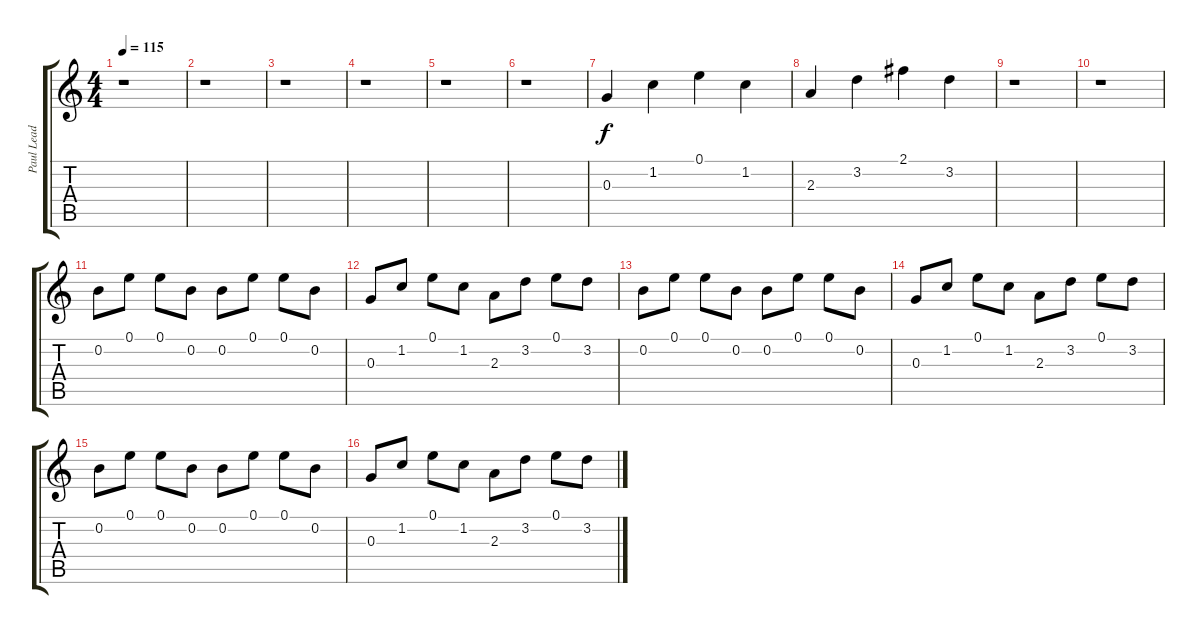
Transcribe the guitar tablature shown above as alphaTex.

\track ("Paul Lead" "Paul Lead") {instrument distortionguitar}
\staff {score tabs}
\tuning (E4 B3 G3 D3 A2 E2) {hide}
\ts (4 4)
\tempo 115
\clef g2
\ks c
r.1{dy f} |
r.1 |
r.1 |
r.1 |
r.1 |
r.1 |
0.3.4 1.2.4 0.1.4 1.2.4 |
2.3.4 3.2.4 2.1.4 3.2.4 |
r.1 |
r.1 |
0.2.8 0.1.8 0.1.8 0.2.8 0.2.8 0.1.8 0.1.8 0.2.8 |
0.3.8 1.2.8 0.1.8 1.2.8 2.3.8 3.2.8 0.1.8 3.2.8 |
0.2.8 0.1.8 0.1.8 0.2.8 0.2.8 0.1.8 0.1.8 0.2.8 |
0.3.8 1.2.8 0.1.8 1.2.8 2.3.8 3.2.8 0.1.8 3.2.8 |
0.2.8 0.1.8 0.1.8 0.2.8 0.2.8 0.1.8 0.1.8 0.2.8 |
0.3.8 1.2.8 0.1.8 1.2.8 2.3.8 3.2.8 0.1.8 3.2.8
